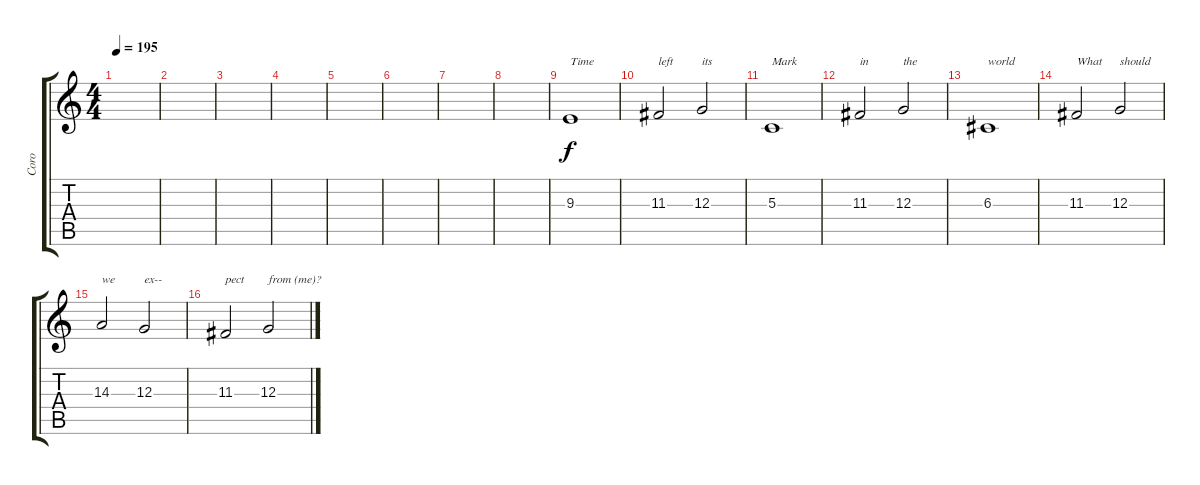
\track ("Coro" "Coro") {instrument choiraahs}
\staff {score tabs}
\tuning (E4 B3 G3 D3 A2 E2) {hide}
\ts (4 4)
\tempo 195
\clef g2
\ks c
|
|
|
|
|
|
|
|
9.3.1{txt "Time"} |
11.3.2{txt "left"} 12.3.2{txt "its"} |
5.3.1{txt "Mark"} |
11.3.2{txt "in"} 12.3.2{txt "the"} |
6.3.1{txt "world"} |
11.3.2{txt "What"} 12.3.2{txt "should"} |
14.3.2{txt "we"} 12.3.2{txt "ex--"} |
11.3.2{txt "pect"} 12.3.2{txt "from (me)?"}
